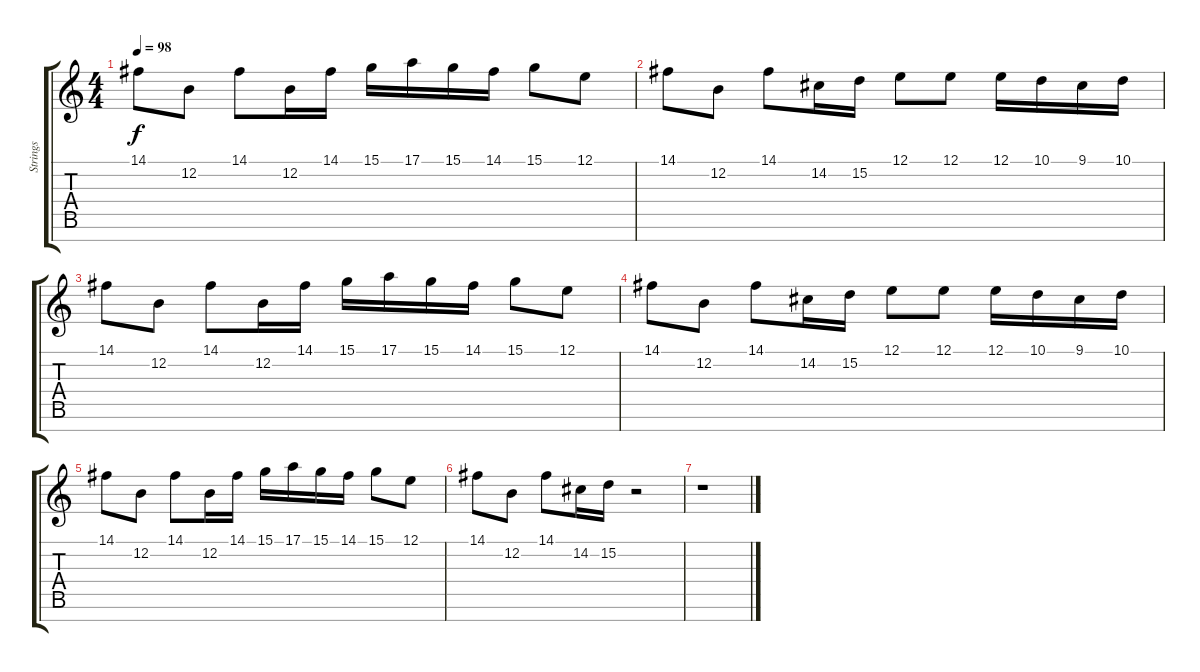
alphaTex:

\track ("Strings" "Strings") {instrument stringensemble1}
\staff {score tabs}
\tuning (E4 B3 G3 D3 A2 E2 B1) {hide}
\ts (4 4)
\tempo 98
\clef g2
\ks c
14.1.8{dy f} 12.2.8 14.1.8 12.2.16 14.1.16 15.1.16 17.1.16 15.1.16 14.1.16 15.1.8 12.1.8 |
14.1.8 12.2.8 14.1.8 14.2.16 15.2.16 12.1.8 12.1.8 12.1.16 10.1.16 9.1.16 10.1.16 |
14.1.8 12.2.8 14.1.8 12.2.16 14.1.16 15.1.16 17.1.16 15.1.16 14.1.16 15.1.8 12.1.8 |
14.1.8 12.2.8 14.1.8 14.2.16 15.2.16 12.1.8 12.1.8 12.1.16 10.1.16 9.1.16 10.1.16 |
14.1.8 12.2.8 14.1.8 12.2.16 14.1.16 15.1.16 17.1.16 15.1.16 14.1.16 15.1.8 12.1.8 |
14.1.8 12.2.8 14.1.8 14.2.16 15.2.16 r.2 |
r.1
